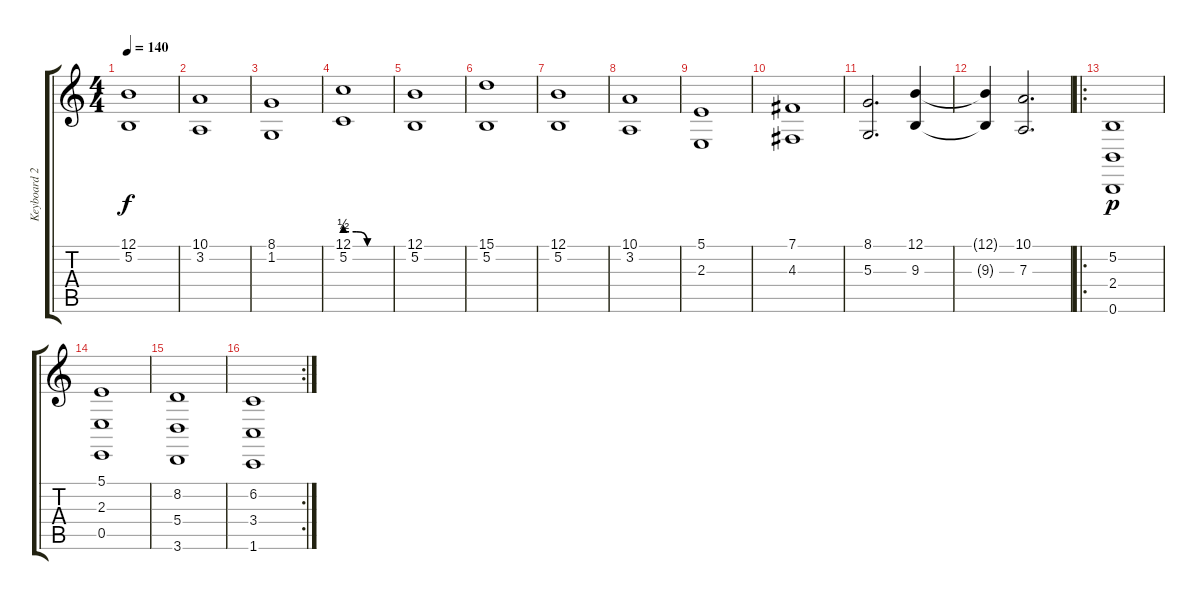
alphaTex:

\track ("Keyboard 2" "Keyboard 2") {instrument synthstrings1}
\staff {score tabs}
\tuning (B3 Gb3 D3 A2 E2 B1) {hide}
\ts (4 4)
\tempo 140
\clef g2
\ks c
(12.1 5.2).1{dy f} |
(10.1 3.2).1 |
(8.1 1.2).1 |
(12.1{be (custom 0 2 15 2 30 0 60 0)} 5.2{be (custom 0 2 15 2 30 0 60 0)}).1 |
(12.1 5.2).1 |
(15.1 5.2).1 |
(12.1 5.2).1 |
(10.1 3.2).1 |
(5.1 2.3).1 |
(7.1 4.3).1 |
(8.1 5.3).2{d} (12.1 9.3).4 |
(12.1{t} 9.3{t}).4 (10.1 7.3).2{d} |
\ro
(5.2 2.4 0.6).1{dy p volume 4} |
(5.1 2.3 0.5).1 |
(8.2 5.4 3.6).1 |
\rc 2
(6.2 3.4 1.6).1
